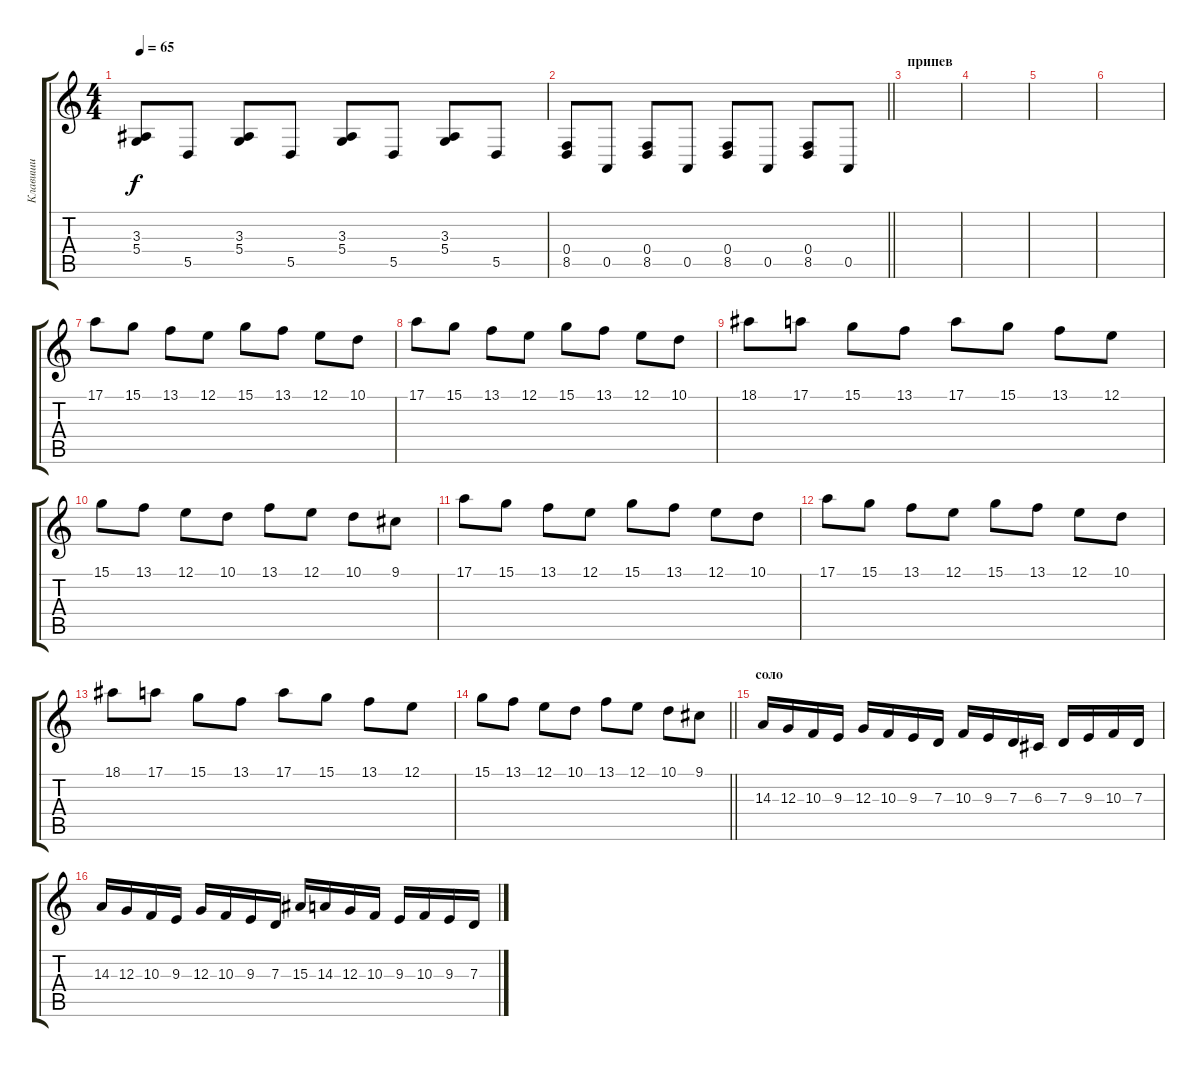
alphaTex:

\track ("Клавиши" "Клавиши") {instrument sitar}
\staff {score tabs}
\tuning (E4 B3 G3 D3 A2 E2) {hide}
\ts (4 4)
\tempo 65
\clef g2
\ks c
(3.3 5.4).8{dy f} 5.5.8 (3.3 5.4).8 5.5.8 (3.3 5.4).8 5.5.8 (3.3 5.4).8 5.5.8 |
\barLineRight lightlight
(0.4 8.5).8 0.5.8 (0.4 8.5).8 0.5.8 (0.4 8.5).8 0.5.8 (0.4 8.5).8 0.5.8 |
\section ("" "припев")
|
|
|
|
17.1.8 15.1.8 13.1.8 12.1.8 15.1.8 13.1.8 12.1.8 10.1.8 |
17.1.8 15.1.8 13.1.8 12.1.8 15.1.8 13.1.8 12.1.8 10.1.8 |
18.1.8 17.1.8 15.1.8 13.1.8 17.1.8 15.1.8 13.1.8 12.1.8 |
15.1.8 13.1.8 12.1.8 10.1.8 13.1.8 12.1.8 10.1.8 9.1.8 |
17.1.8 15.1.8 13.1.8 12.1.8 15.1.8 13.1.8 12.1.8 10.1.8 |
17.1.8 15.1.8 13.1.8 12.1.8 15.1.8 13.1.8 12.1.8 10.1.8 |
18.1.8 17.1.8 15.1.8 13.1.8 17.1.8 15.1.8 13.1.8 12.1.8 |
\barLineRight lightlight
15.1.8 13.1.8 12.1.8 10.1.8 13.1.8 12.1.8 10.1.8 9.1.8 |
\section ("" "соло")
14.3.16 12.3.16 10.3.16 9.3.16 12.3.16 10.3.16 9.3.16 7.3.16 10.3.16 9.3.16 7.3.16 6.3.16 7.3.16 9.3.16 10.3.16 7.3.16 |
14.3.16 12.3.16 10.3.16 9.3.16 12.3.16 10.3.16 9.3.16 7.3.16 15.3.16 14.3.16 12.3.16 10.3.16 9.3.16 10.3.16 9.3.16 7.3.16
